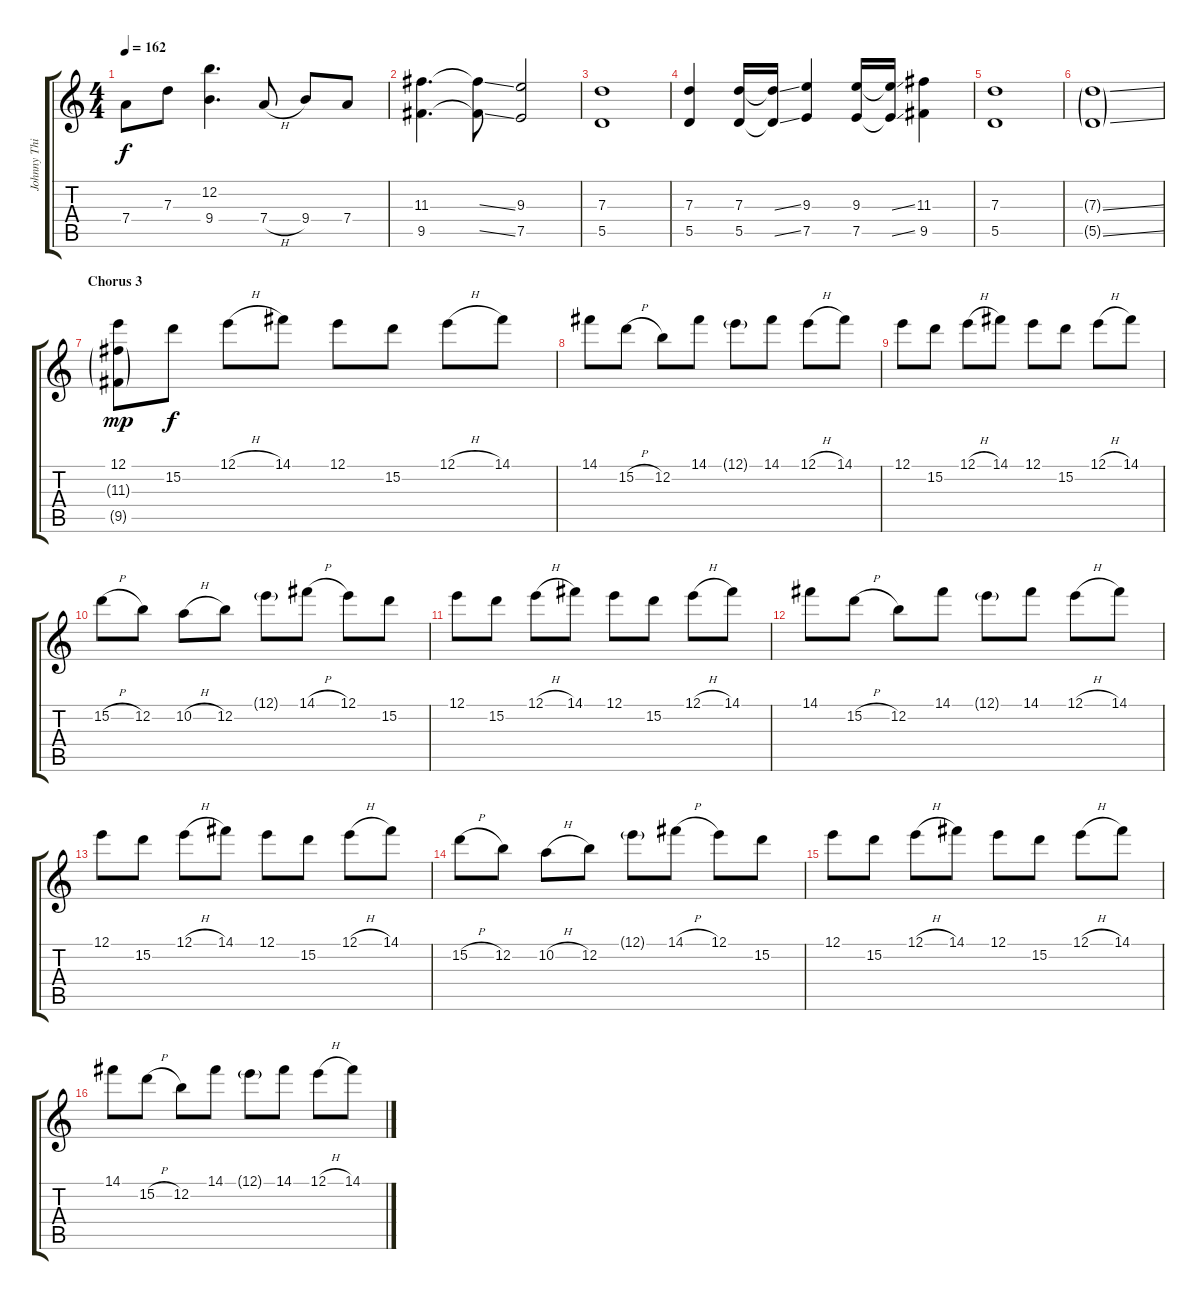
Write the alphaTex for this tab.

\track ("Johnny Third" "Johnny Thi") {instrument distortionguitar}
\staff {score tabs}
\tuning (E4 B3 G3 D3 A2 D2) {hide}
\ts (4 4)
\tempo 162
\clef g2
\ks c
7.4.8{dy f} 7.3.8 (12.2 9.4).4{d} 7.4{h}.8 9.4.8 7.4.8 |
(11.3 9.5).4{d} (11.3{ss t} 9.5{ss t}).8 (9.3 7.5).2 |
(7.3 5.5).1 |
(7.3 5.5).4 (7.3 5.5).16 (7.3{ss t} 5.5{ss t}).16 (9.3 7.5).4 (9.3 7.5).16 (9.3{ss t} 7.5{ss t}).16 (11.3 9.5).4 |
(7.3 5.5).1 |
(7.3{ss g} 5.5{ss g}).1 |
\section ("" "Chorus 3")
(12.1 11.3{g} 9.5{g}).8{dy mp} 15.2.8{dy f} 12.1{h}.8 14.1.8 12.1.8 15.2.8 12.1{h}.8 14.1.8 |
14.1.8 15.2{h}.8 12.2.8 14.1.8 12.1{g}.8 14.1.8 12.1{h}.8 14.1.8 |
12.1.8 15.2.8 12.1{h}.8 14.1.8 12.1.8 15.2.8 12.1{h}.8 14.1.8 |
15.2{h}.8 12.2.8 10.2{h}.8 12.2.8 12.1{g}.8 14.1{h}.8 12.1.8 15.2.8 |
12.1.8 15.2.8 12.1{h}.8 14.1.8 12.1.8 15.2.8 12.1{h}.8 14.1.8 |
14.1.8 15.2{h}.8 12.2.8 14.1.8 12.1{g}.8 14.1.8 12.1{h}.8 14.1.8 |
12.1.8 15.2.8 12.1{h}.8 14.1.8 12.1.8 15.2.8 12.1{h}.8 14.1.8 |
15.2{h}.8 12.2.8 10.2{h}.8 12.2.8 12.1{g}.8 14.1{h}.8 12.1.8 15.2.8 |
12.1.8 15.2.8 12.1{h}.8 14.1.8 12.1.8 15.2.8 12.1{h}.8 14.1.8 |
14.1.8 15.2{h}.8 12.2.8 14.1.8 12.1{g}.8 14.1.8 12.1{h}.8 14.1.8
